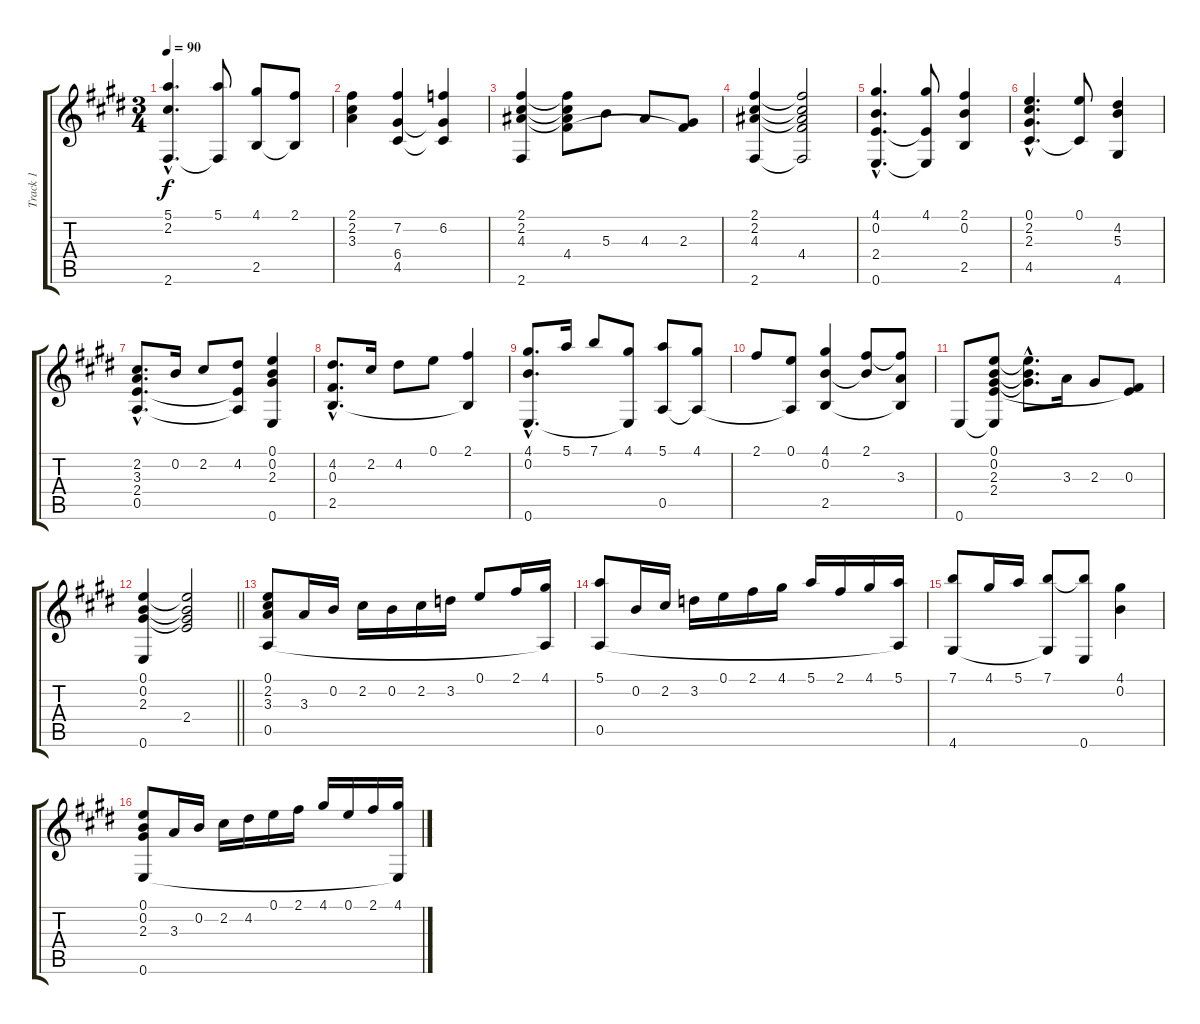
\track ("Track 1" "Track 1") {instrument acousticguitarnylon}
\staff {score tabs}
\tuning (E4 B3 Gb3 D3 A2 E2) {hide}
\ts (3 4)
\tempo 90
\clef g2
\ks e
(5.1{hac} 2.2{hac} 2.6{hac}).4{d dy f} (5.1 2.6{t}).8 (4.1 2.5).8 (2.1 2.5{t}).8 |
(2.1 2.2 3.3).4 (7.2 6.4 4.5).4 (6.2 6.4{t} 4.5{t}).4 |
(2.1 2.2 4.3 2.6).4 (2.1{t} 2.2{t} 4.3{t} 4.4).8 5.3.8 4.3.8 (2.3 4.4{t}).8 |
(2.1 2.2 4.3 2.6).4 (2.1{t} 2.2{t} 4.3{t} 4.4 2.6{t}).2 |
(4.1{hac} 0.2{hac} 2.4{hac} 0.6{hac}).4{d} (4.1 2.4{t} 0.6{t}).8 (2.1 0.2 2.5).4 |
(0.1{hac} 2.2{hac} 2.3{hac} 4.5{hac}).4{d} (0.1 4.5{t}).8 (4.2 5.3 4.6).4 |
(2.2{hac} 3.3{hac} 2.4{hac} 0.5{hac}).8{d} 0.2.16 2.2.8 (4.2 2.4{t} 0.5{t}).8 (0.1 0.2 2.3 0.6).4 |
(4.2{hac} 0.3{hac} 2.5{hac}).8{d} 2.2.16 4.2.8 0.1.8 (2.1 2.5{t}).4 |
(4.1{hac} 0.2{hac} 0.6{hac}).8{d} 5.1.16 7.1.8 (4.1 0.6{t}).8 (5.1 0.5).8 (4.1 0.5{t}).8 |
2.1.8 (0.1 0.5{t}).8 (4.1 0.2 2.5).4 (2.1 0.2{t}).8 (2.1{t} 3.3 2.5{t}).8 |
0.6.8 (0.1 0.2 2.3 2.4 0.6{t}).8 (0.1{hac t} 0.2{hac t} 2.3{hac t}).8{d} 3.3.16 2.3.8 (0.3 2.4{t}).8 |
\barLineRight lightlight
(0.1 0.2 2.3 0.6).4 (0.1{t} 0.2{t} 2.3{t} 2.4).2 |
(0.1 2.2 3.3 0.5).8 3.3.16 0.2.16 2.2.16 0.2.16 2.2.16 3.2.16 0.1.8 2.1.16 (4.1 0.5{t}).16 |
(5.1 0.5).8 0.2.16 2.2.16 3.2.16 0.1.16 2.1.16 4.1.16 5.1.16 2.1.16 4.1.16 (5.1 0.5{t}).16 |
(7.1 4.6).8 4.1.16 5.1.16 (7.1 4.6{t}).8 (7.1{t} 0.6).8 (4.1 0.2).4 |
(0.1 0.2 2.3 0.6).8 3.3.16 0.2.16 2.2.16 4.2.16 0.1.16 2.1.16 4.1.16 0.1.16 2.1.16 (4.1 0.6{t}).16
